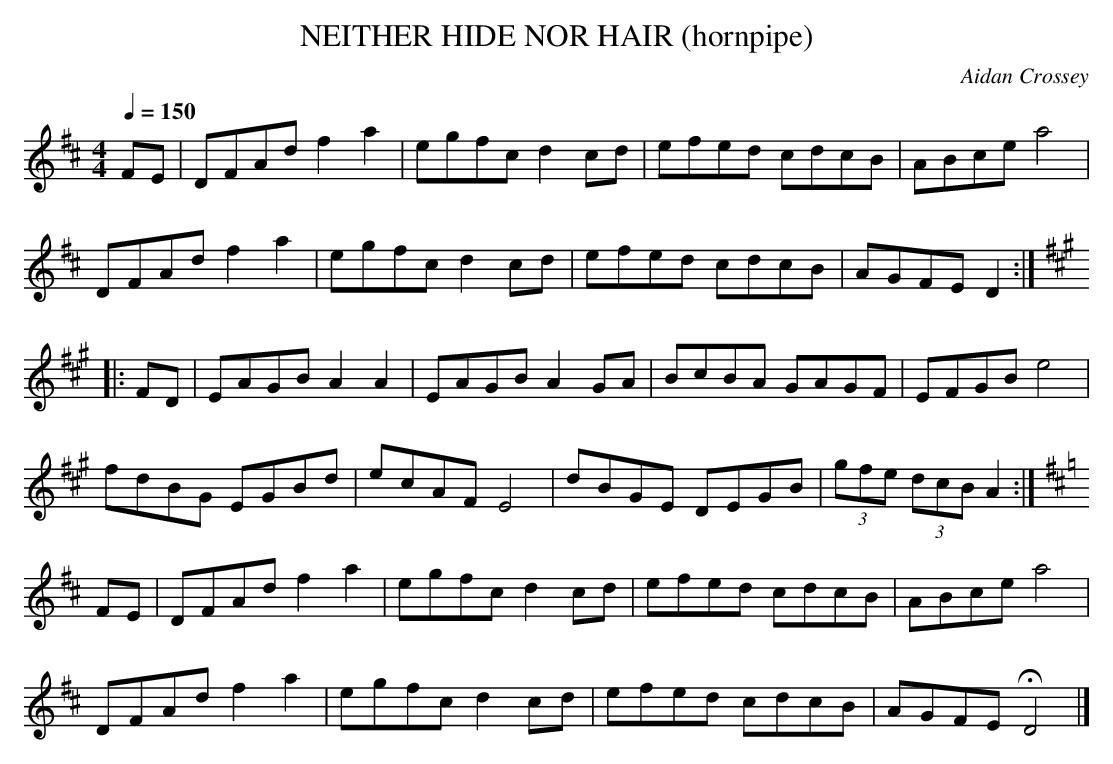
X:1
T:NEITHER HIDE NOR HAIR (hornpipe)
C:Aidan Crossey
M: 4/4
Q:1/4=150
L: 1/8
K: D Major
K: D Major
FE|DFAd f2 a2|egfc d2 cd| efed cdcB|ABce a4|
DFAd f2 a2|egfc d2 cd|efed cdcB|AGFE D2:|
K:AMaj
|:FD|EAGB A2 A2|EAGB A2 GA|BcBA GAGF|EFGB e4|
fdBG EGBd|ecAF E4|dBGE DEGB|(3gfe (3dcB A2:|
K:DMaj
FE|DFAd f2 a2|egfc d2 cd| efed cdcB|ABce a4|
DFAd f2 a2|egfc d2 cd|efed cdcB|AGFE HD4|]
